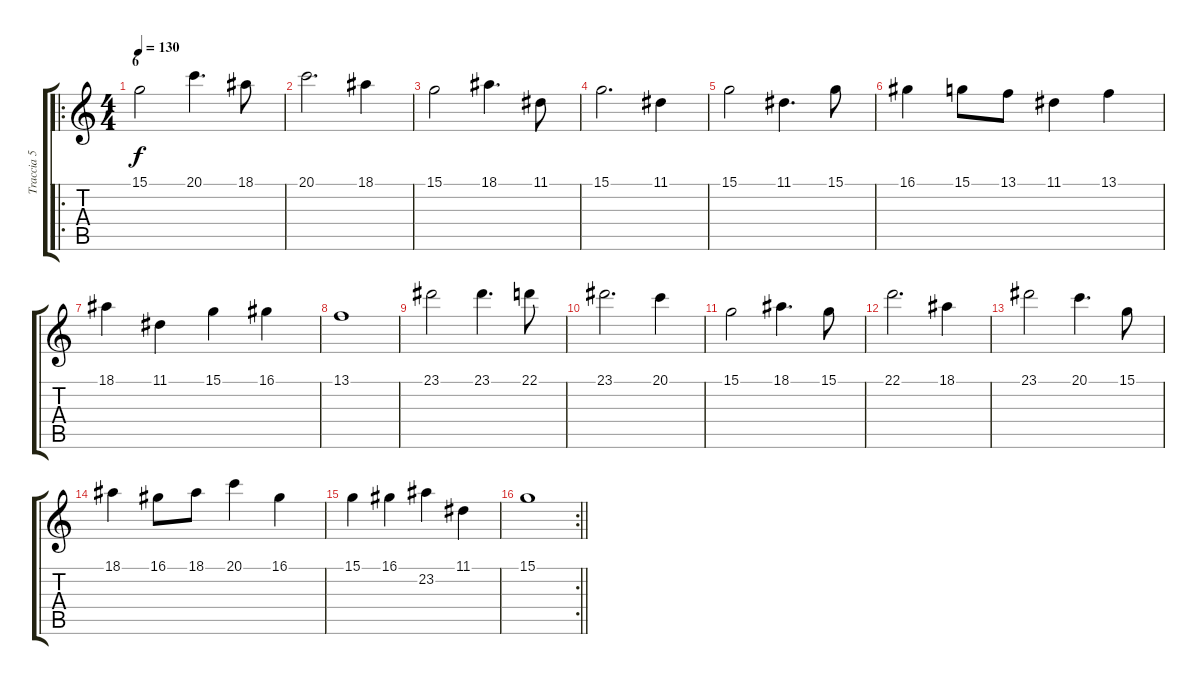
\track ("Traccia 5" "Traccia 5") {instrument flute}
\staff {score tabs}
\tuning (E4 B3 G3 D3 A2 E2) {hide}
\ro
\ts (4 4)
\section ("" "6")
\tempo 130
\clef g2
\ks c
15.1.2{dy f} 20.1.4{d} 18.1.8 |
20.1.2{d} 18.1.4 |
15.1.2 18.1.4{d} 11.1.8 |
15.1.2{d} 11.1.4 |
15.1.2 11.1.4{d} 15.1.8 |
16.1.4 15.1.8 13.1.8 11.1.4 13.1.4 |
18.1.4 11.1.4 15.1.4 16.1.4 |
13.1.1 |
23.1.2 23.1.4{d} 22.1.8 |
23.1.2{d} 20.1.4 |
15.1.2 18.1.4{d} 15.1.8 |
22.1.2{d} 18.1.4 |
23.1.2 20.1.4{d} 15.1.8 |
18.1.4 16.1.8 18.1.8 20.1.4 16.1.4 |
15.1.4 16.1.4 23.2.4 11.1.4 |
\rc 2
\barLineRight lightlight
15.1.1
